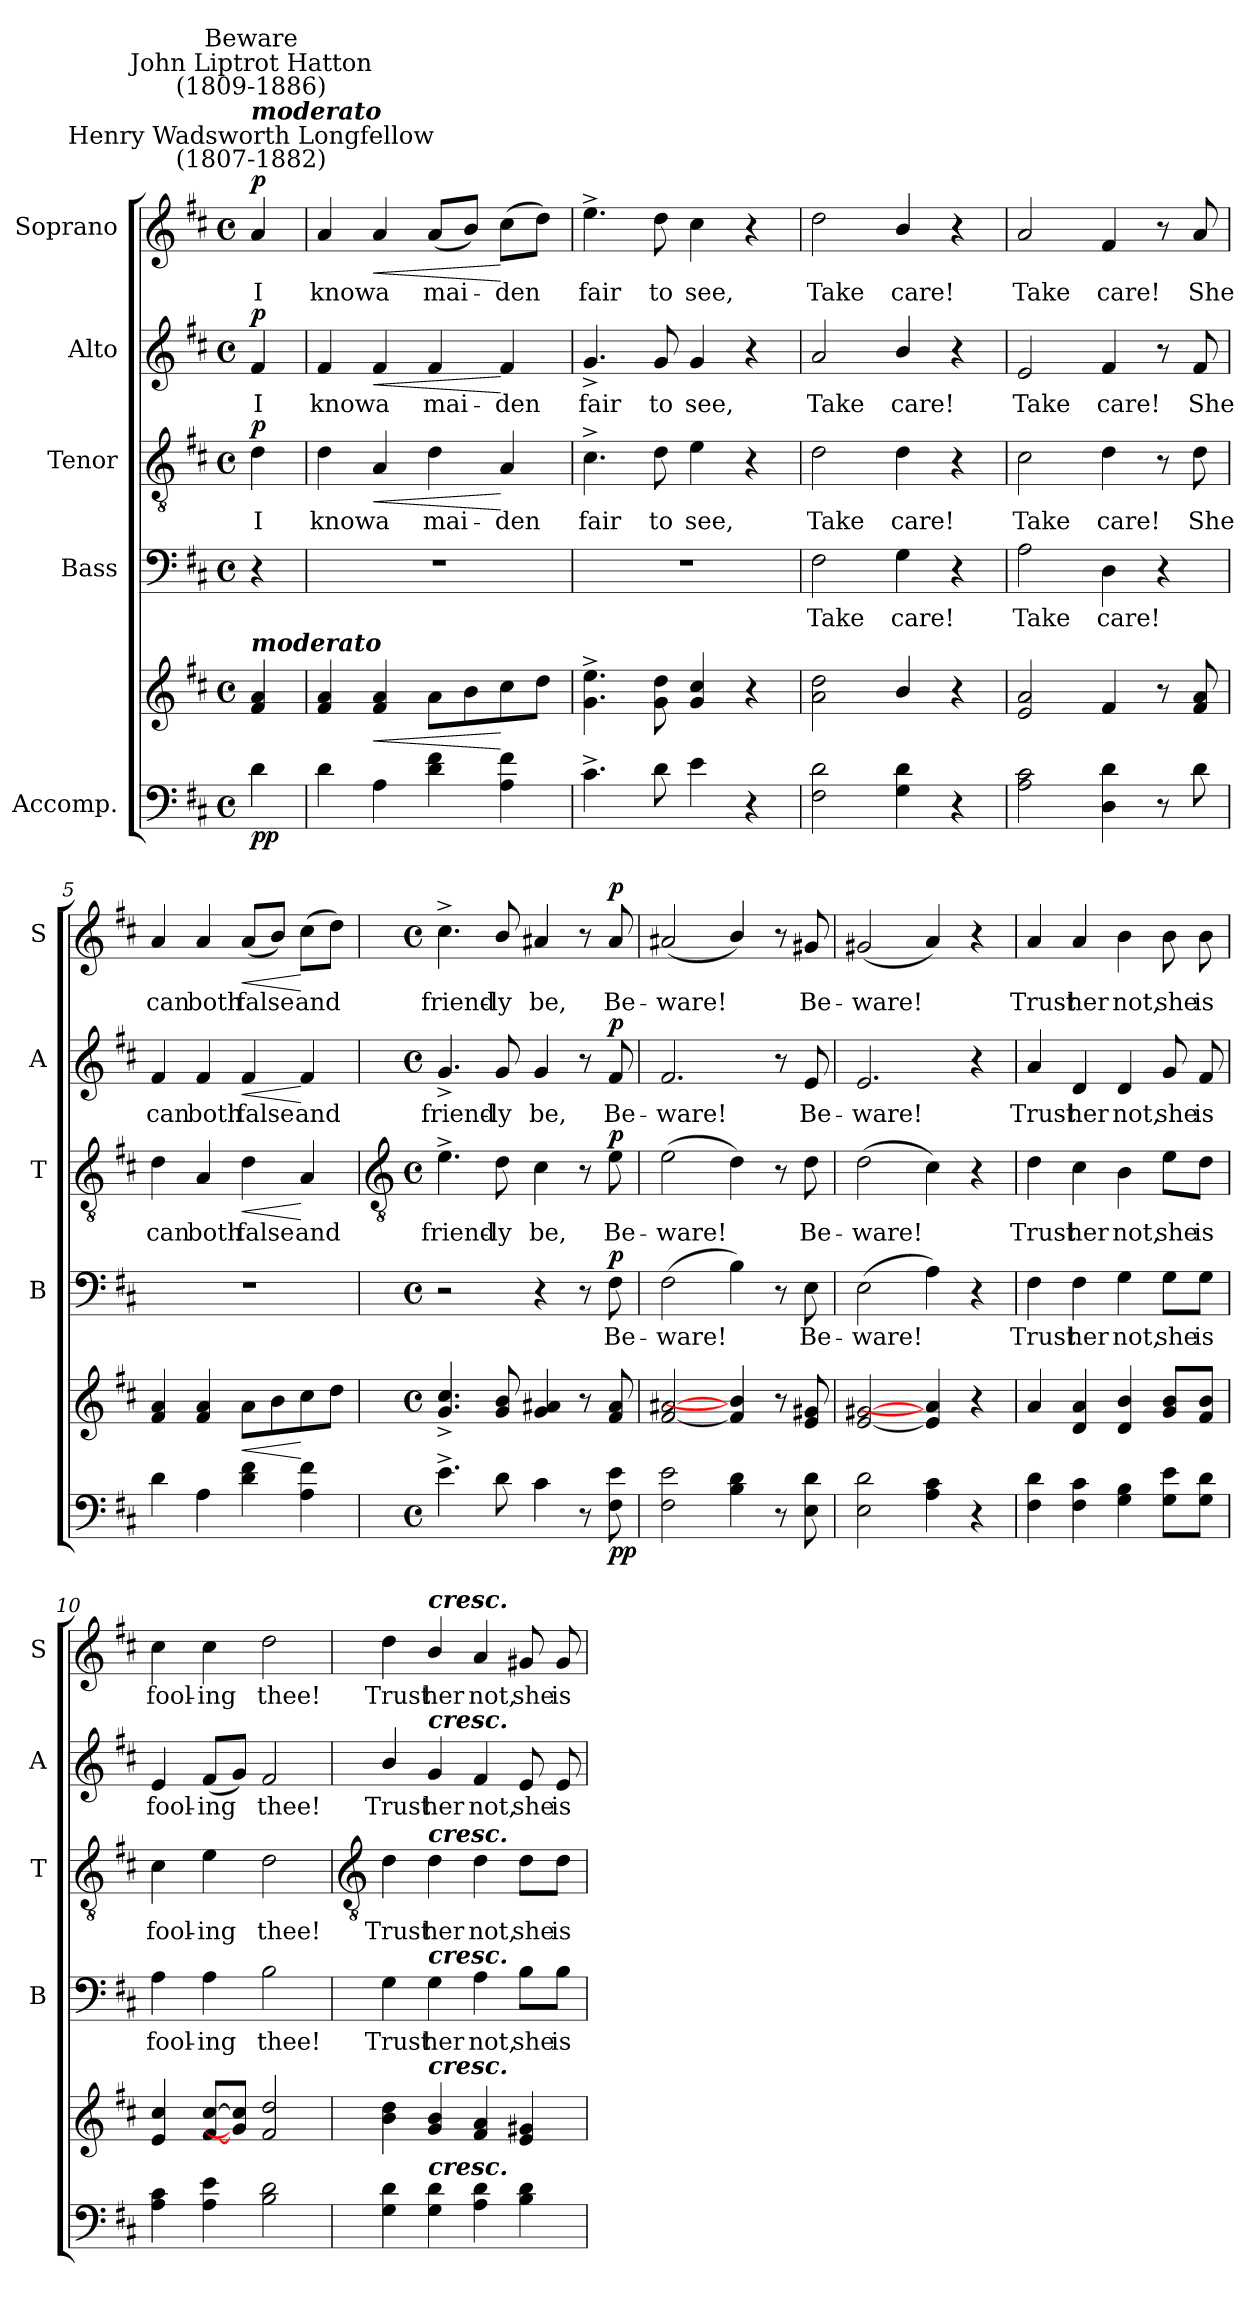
**kern	**kern	**dynam	**kern	**text	**dynam	**kern	**text	**dynam	**kern	**text	**dynam	**kern	**text	**dynam
*part5	*part5	*part5	*part4	*part4	*part4	*part3	*part3	*part3	*part2	*part2	*part2	*part1	*part1	*part1
*staff6	*staff5	*staff5/6	*staff4	*staff4	*staff4	*staff3	*staff3	*staff3	*staff2	*staff2	*staff2	*staff1	*staff1	*staff1
*I"Accomp.	*	*	*I"Bass	*	*	*I"Tenor	*	*	*I"Alto	*	*	*I"Soprano	*	*
*	*	*	*I'B	*	*	*I'T	*	*	*I'A	*	*	*I'S	*	*
*clefF4	*clefG2	*	*clefF4	*	*	*clefGv2	*	*	*clefG2	*	*	*clefG2	*	*
*k[f#c#]	*k[f#c#]	*	*k[f#c#]	*	*	*k[f#c#]	*	*	*k[f#c#]	*	*	*k[f#c#]	*	*
*D:	*D:	*	*D:	*	*	*D:	*	*	*D:	*	*	*D:	*	*
*M4/4	*M4/4	*	*M4/4	*	*	*M4/4	*	*	*M4/4	*	*	*M4/4	*	*
*met(c)	*met(c)	*	*met(c)	*	*	*met(c)	*	*	*met(c)	*	*	*met(c)	*	*
*MM138	*MM138	*	*MM138	*	*	*MM138	*	*	*MM138	*	*	*MM138	*	*
=	=	=	=	=	=	=	=	=	=	=	=	=	=	=
!	!	!	!	!	!	!	!	!	!	!	!	!LO:TX:a:cj:t=Henry Wadsworth Longfellow\n(1807-1882)	!	!
!	!	!	!	!	!	!	!	!	!	!	!	!LO:TX:a:Bi:t=moderato	!	!
!	!	!	!	!	!	!	!	!	!	!	!	!LO:TX:a:cj:t=John Liptrot Hatton\n(1809-1886)	!	!
!	!	!	!	!	!	!	!	!	!	!	!	!LO:TX:a:cj:t=Beware	!	!
!	!LO:TX:a:Bi:t=moderato	!	!	!	!	!	!	!	!	!	!	!	!	!
!	!	!LO:DY:b=2	!	!	!	!	!LO:LY:b	!	!	!LO:LY:b	!	!	!LO:LY:b	!
!	!	!LO:DY:n=1:b	!	!	!	!	!	!LO:DY:b	!	!	!LO:DY:b	!	!	!LO:DY:b
4d	4f# 4a	p p	4r	.	.	4d	I	p	4f#	I	p	4a	I	p
=1	=1	=1	=1	=1	=1	=1	=1	=1	=1	=1	=1	=1	=1	=1
!	!	!	!	!	!	!	!LO:LY:b	!	!	!LO:LY:b	!	!	!LO:LY:b	!
4d	4f# 4a	.	1r	.	.	4d	know	.	4f#	know	.	4a	know	.
!	!	!LO:HP:b	!	!	!	!	!LO:LY:b	!LO:HP:b	!	!LO:LY:b	!LO:HP:b	!	!LO:LY:b	!LO:HP:b
4A	4f# 4a	<	.	.	.	4A	a	<	4f#	a	<	4a	a	<
!	!	!	!	!	!	!	!LO:LY:b	!	!	!LO:LY:b	!	!	!LO:LY:b	!
4d 4f#	8aL	.	.	.	.	4d	mai-	.	4f#	mai-	.	(<8aL	mai-	.
.	8b	.	.	.	.	.	.	.	.	.	.	8bJ)	.	.
!	!	!	!	!	!	!	!LO:LY:b	!	!	!LO:LY:b	!	!	!LO:LY:b	!
4A 4f#	8cc#	[	.	.	.	4A	-den	[	4f#	-den	[	(>8cc#L	den	[
.	8ddJ	.	.	.	.	.	.	.	.	.	.	8ddJ)	.	.
=2	=2	=2	=2	=2	=2	=2	=2	=2	=2	=2	=2	=2	=2	=2
!	!	!	!	!	!	!	!LO:LY:b	!	!	!LO:LY:b	!	!	!LO:LY:b	!
4.c#^	4.g^ 4.ee^	.	1r	.	.	4.c#^	fair	.	4.g^	fair	.	4.ee^	fair	.
!	!	!	!	!	!	!	!LO:LY:b	!	!	!LO:LY:b	!	!	!LO:LY:b	!
8d	8g 8dd	.	.	.	.	8d	to	.	8g	to	.	8dd	to	.
!	!	!	!	!	!	!	!LO:LY:b	!	!	!LO:LY:b	!	!	!LO:LY:b	!
4e	4g 4cc#	.	.	.	.	4e	see,	.	4g	see,	.	4cc#	see,	.
4r	4r	.	.	.	.	4r	.	.	4r	.	.	4r	.	.
=3	=3	=3	=3	=3	=3	=3	=3	=3	=3	=3	=3	=3	=3	=3
!	!	!	!	!LO:LY:b	!	!	!LO:LY:b	!	!	!LO:LY:b	!	!	!LO:LY:b	!
2F# 2d	2a 2dd	.	2F#	Take	.	2d	Take	.	2a	Take	.	2dd	Take	.
!	!	!	!	!LO:LY:b	!	!	!LO:LY:b	!	!	!LO:LY:b	!	!	!LO:LY:b	!
4G 4d	4b/	.	4G	care!	.	4d	care!	.	4b/	care!	.	4b/	care!	.
4r	4r	.	4r	.	.	4r	.	.	4r	.	.	4r	.	.
=4	=4	=4	=4	=4	=4	=4	=4	=4	=4	=4	=4	=4	=4	=4
!	!	!	!	!LO:LY:b	!	!	!LO:LY:b	!	!	!LO:LY:b	!	!	!LO:LY:b	!
2A 2c#	2e 2a	.	2A	Take	.	2c#	Take	.	2e	Take	.	2a	Take	.
!	!	!	!	!LO:LY:b	!	!	!LO:LY:b	!	!	!LO:LY:b	!	!	!LO:LY:b	!
4D 4d	4f#	.	4D	care!	.	4d	care!	.	4f#	care!	.	4f#	care!	.
8r	8r	.	4r	.	.	8r	.	.	8r	.	.	8r	.	.
!	!	!	!	!	!	!	!LO:LY:b	!	!	!LO:LY:b	!	!	!LO:LY:b	!
8d	8f# 8a	.	.	.	.	8d	She	.	8f#	She	.	8a	She	.
=5	=5	=5	=5	=5	=5	=5	=5	=5	=5	=5	=5	=5	=5	=5
!	!	!	!	!	!	!	!LO:LY:b	!	!	!LO:LY:b	!	!	!LO:LY:b	!
4d	4f# 4a	.	1r	.	.	4d	can	.	4f#	can	.	4a	can	.
!	!	!	!	!	!	!	!LO:LY:b	!	!	!LO:LY:b	!	!	!LO:LY:b	!
4A	4f# 4a	.	.	.	.	4A	both	.	4f#	both	.	4a	both	.
!	!	!LO:HP:b	!	!	!	!	!LO:LY:b	!LO:HP:b	!	!LO:LY:b	!LO:HP:b	!	!LO:LY:b	!LO:HP:b
4d 4f#	8aL	<	.	.	.	4d	false	<	4f#	false	<	(<8aL	false	<
.	8b	.	.	.	.	.	.	.	.	.	.	8bJ)	.	.
!	!	!	!	!	!	!	!LO:LY:b	!	!	!LO:LY:b	!	!	!LO:LY:b	!
4A 4f#	8cc#	[	.	.	.	4A	and	[	4f#	and	[	(>8cc#L	and	[
.	8ddJ	.	.	.	.	.	.	.	.	.	.	8ddJ)	.	.
!!LO:LB:g=z
=6	=6	=6	=6	=6	=6	=6	=6	=6	=6	=6	=6	=6	=6	=6
*	*	*	*	*	*	*clefGv2	*	*	*	*	*	*	*	*
*M4/4	*M4/4	*	*M4/4	*	*	*M4/4	*	*	*M4/4	*	*	*M4/4	*	*
*met(c)	*met(c)	*	*met(c)	*	*	*met(c)	*	*	*met(c)	*	*	*met(c)	*	*
!	!	!	!	!	!	!	!LO:LY:b	!	!	!LO:LY:b	!	!	!LO:LY:b	!
4.e^	4.g^ 4.cc#^	.	2r	.	.	4.e^	friend-	.	4.g^	friend-	.	4.cc#^	friend-	.
!	!	!	!	!	!	!	!LO:LY:b	!	!	!LO:LY:b	!	!	!LO:LY:b	!
8d	8g/ 8b/	.	.	.	.	8d	-ly	.	8g	-ly	.	8b/	-ly	.
!	!	!	!	!	!	!	!LO:LY:b	!	!	!LO:LY:b	!	!	!LO:LY:b	!
4c#	4g 4a#X	.	4r	.	.	4c#	be,	.	4g	be,	.	4a#X	be,	.
8r	8r	.	8r	.	.	8r	.	.	8r	.	.	8r	.	.
!	!	!LO:DY:b=2	!	!LO:LY:b	!	!	!LO:LY:b	!	!	!LO:LY:b	!	!	!LO:LY:b	!
!	!	!LO:DY:n=1:b	!	!	!LO:DY:b	!	!	!LO:DY:b	!	!	!LO:DY:b	!	!	!LO:DY:b
8F# 8e	8f# 8a#	p p	8F#	Be-	p	8e	Be-	p	8f#	Be-	p	8a#	Be-	p
=7	=7	=7	=7	=7	=7	=7	=7	=7	=7	=7	=7	=7	=7	=7
!	!	!	!	!LO:LY:b	!	!	!LO:LY:b	!	!	!LO:LY:b	!	!	!LO:LY:b	!
2F# 2e	[2f# [2a#X	.	(>2F#	-ware!	.	(>2e	-ware!	.	2.f#	-ware!	.	(<2a#X	-ware!	.
4B 4d	4f#/] 4b/]	.	4B)	.	.	4d)	.	.	.	.	.	4b/)	.	.
8r	8r	.	8r	.	.	8r	.	.	8r	.	.	8r	.	.
!	!	!	!	!LO:LY:b	!	!	!LO:LY:b	!	!	!LO:LY:b	!	!	!LO:LY:b	!
8E 8d	8e 8g#X	.	8E	Be-	.	8d	Be-	.	8e	Be-	.	8g#X	Be-	.
=8	=8	=8	=8	=8	=8	=8	=8	=8	=8	=8	=8	=8	=8	=8
!	!	!	!	!LO:LY:b	!	!	!LO:LY:b	!	!	!LO:LY:b	!	!	!LO:LY:b	!
2E 2d	[2e [2g#X	.	(>2E	-ware!	.	(>2d	-ware!	.	2.e	-ware!	.	(<2g#X	-ware!	.
4A 4c#	4e] 4a]	.	4A)	.	.	4c#)	.	.	.	.	.	4a)	.	.
4r	4r	.	4r	.	.	4r	.	.	4r	.	.	4r	.	.
=9	=9	=9	=9	=9	=9	=9	=9	=9	=9	=9	=9	=9	=9	=9
!	!	!	!	!LO:LY:b	!	!	!LO:LY:b	!	!	!LO:LY:b	!	!	!LO:LY:b	!
4F# 4d	4a	.	4F#	Trust	.	4d	Trust	.	4a	Trust	.	4a	Trust	.
!	!	!	!	!LO:LY:b	!	!	!LO:LY:b	!	!	!LO:LY:b	!	!	!LO:LY:b	!
4F# 4c#	4d 4a	.	4F#	her	.	4c#	her	.	4d	her	.	4a	her	.
!	!	!	!	!LO:LY:b	!	!	!LO:LY:b	!	!	!LO:LY:b	!	!	!LO:LY:b	!
4G 4B	4d 4b	.	4G	not,	.	4B	not,	.	4d	not,	.	4b	not,	.
!	!	!	!	!LO:LY:b	!	!	!LO:LY:b	!	!	!LO:LY:b	!	!	!LO:LY:b	!
8G 8eL	8g 8bL	.	8G\L	she	.	8e\L	she	.	8g	she	.	8b	she	.
!	!	!	!	!LO:LY:b	!	!	!LO:LY:b	!	!	!LO:LY:b	!	!	!LO:LY:b	!
8G 8dJ	8f# 8bJ	.	8G\J	is	.	8d\J	is	.	8f#	is	.	8b	is	.
=10	=10	=10	=10	=10	=10	=10	=10	=10	=10	=10	=10	=10	=10	=10
!	!	!	!	!LO:LY:b	!	!	!LO:LY:b	!	!	!LO:LY:b	!	!	!LO:LY:b	!
4A 4c#	4e 4cc#	.	4A	fool-	.	4c#	fool-	.	4e	fool-	.	4cc#	fool-	.
!	!	!	!	!LO:LY:b	!	!	!LO:LY:b	!	!	!LO:LY:b	!	!	!LO:LY:b	!
4A 4e	[8f# [8cc#L	.	4A	-ing	.	4e	-ing	.	(<8f#L	-ing	.	4cc#	-ing	.
.	8g] 8cc#]J	.	.	.	.	.	.	.	8gJ)	.	.	.	.	.
!	!	!	!	!LO:LY:b	!	!	!LO:LY:b	!	!	!LO:LY:b	!	!	!LO:LY:b	!
2B 2d	2f# 2dd	.	2B	thee!	.	2d	thee!	.	2f#	thee!	.	2dd	thee!	.
!!LO:LB:g=z
=11	=11	=11	=11	=11	=11	=11	=11	=11	=11	=11	=11	=11	=11	=11
*	*	*	*	*	*	*clefGv2	*	*	*	*	*	*	*	*
!	!	!	!	!LO:LY:b	!	!	!LO:LY:b	!	!	!LO:LY:b	!	!	!LO:LY:b	!
4G 4d	4b 4dd	.	4G	Trust	.	4d	Trust	.	4b/	Trust	.	4dd	Trust	.
!	!	!	!	!	!	!	!	!	!	!	!	!LO:TX:a:Bi:t=cresc.	!	!
!	!	!	!	!	!	!	!	!	!LO:TX:a:Bi:t=cresc.	!	!	!	!	!
!	!	!	!	!	!	!LO:TX:a:Bi:t=cresc.	!	!	!	!	!	!	!	!
!	!	!	!LO:TX:a:Bi:t=cresc.	!	!	!	!	!	!	!	!	!	!	!
!	!LO:TX:a:Bi:t=cresc.	!	!	!	!	!	!	!	!	!	!	!	!	!
!LO:TX:a:Bi:t=cresc.	!	!	!	!	!	!	!	!	!	!	!	!	!	!
!	!	!	!	!LO:LY:b	!	!	!LO:LY:b	!	!	!LO:LY:b	!	!	!LO:LY:b	!
4G 4d	4g/ 4b/	.	4G	her	.	4d	her	.	4g	her	.	4b/	her	.
!	!	!	!	!LO:LY:b	!	!	!LO:LY:b	!	!	!LO:LY:b	!	!	!LO:LY:b	!
4A 4d	4f# 4a	.	4A	not,	.	4d	not,	.	4f#	not,	.	4a	not,	.
!	!	!	!	!LO:LY:b	!	!	!LO:LY:b	!	!	!LO:LY:b	!	!	!LO:LY:b	!
4B 4d	4e 4g#X	.	8B\L	she	.	8d\L	she	.	8e	she	.	8g#X	she	.
!	!	!	!	!LO:LY:b	!	!	!LO:LY:b	!	!	!LO:LY:b	!	!	!LO:LY:b	!
.	.	.	8B\J	is	.	8d\J	is	.	8e	is	.	8g#	is	.
=	=	=	=	=	=	=	=	=	=	=	=	=	=	=
*-	*-	*-	*-	*-	*-	*-	*-	*-	*-	*-	*-	*-	*-	*-
